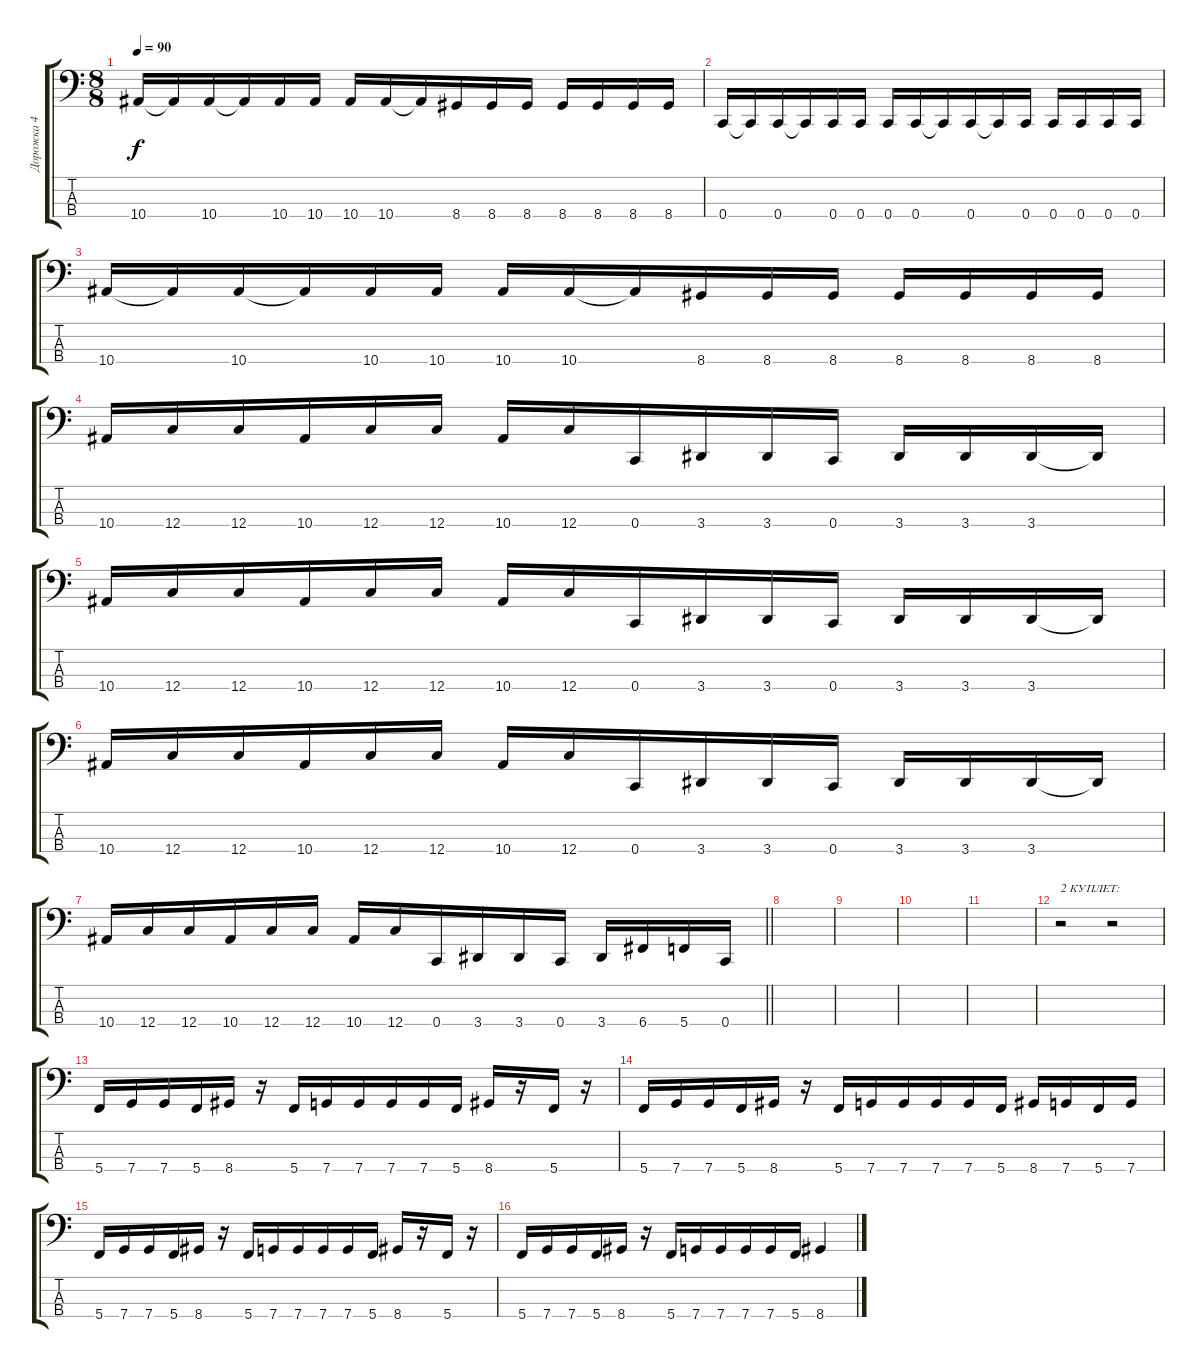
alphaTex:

\track ("Дорожка 4" "Дорожка 4") {instrument electricbassfinger}
\staff {score tabs}
\tuning (F2 C2 G1 C1) {hide}
\ts (8 8)
\tempo 90
\clef f4
\ks c
10.4.16{dy f} 10.4{t}.16 10.4.16 10.4{t}.16 10.4.16 10.4.16 10.4.16 10.4.16 10.4{t}.16 8.4.16 8.4.16 8.4.16 8.4.16 8.4.16 8.4.16 8.4.16 |
0.4.16 0.4{t}.16 0.4.16 0.4{t}.16 0.4.16 0.4.16 0.4.16 0.4.16 0.4{t}.16 0.4.16 0.4{t}.16 0.4.16 0.4.16 0.4.16 0.4.16 0.4.16 |
10.4.16 10.4{t}.16 10.4.16 10.4{t}.16 10.4.16 10.4.16 10.4.16 10.4.16 10.4{t}.16 8.4.16 8.4.16 8.4.16 8.4.16 8.4.16 8.4.16 8.4.16 |
10.4.16 12.4.16 12.4.16 10.4.16 12.4.16 12.4.16 10.4.16 12.4.16 0.4.16 3.4.16 3.4.16 0.4.16 3.4.16 3.4.16 3.4.16 3.4{t}.16 |
10.4.16 12.4.16 12.4.16 10.4.16 12.4.16 12.4.16 10.4.16 12.4.16 0.4.16 3.4.16 3.4.16 0.4.16 3.4.16 3.4.16 3.4.16 3.4{t}.16 |
10.4.16 12.4.16 12.4.16 10.4.16 12.4.16 12.4.16 10.4.16 12.4.16 0.4.16 3.4.16 3.4.16 0.4.16 3.4.16 3.4.16 3.4.16 3.4{t}.16 |
\barLineRight lightlight
10.4.16 12.4.16 12.4.16 10.4.16 12.4.16 12.4.16 10.4.16 12.4.16 0.4.16 3.4.16 3.4.16 0.4.16 3.4.16 6.4.16 5.4.16 0.4.16 |
\section ("" "")
|
|
|
|
r.2{txt "2 КУПЛЕТ:"} r.2 |
5.4.16 7.4.16 7.4.16 5.4.16 8.4.16 r.16 5.4.16 7.4.16 7.4.16 7.4.16 7.4.16 5.4.16 8.4.16 r.16 5.4.16 r.16 |
5.4.16 7.4.16 7.4.16 5.4.16 8.4.16 r.16 5.4.16 7.4.16 7.4.16 7.4.16 7.4.16 5.4.16 8.4.16 7.4.16 5.4.16 7.4.16 |
5.4.16 7.4.16 7.4.16 5.4.16 8.4.16 r.16 5.4.16 7.4.16 7.4.16 7.4.16 7.4.16 5.4.16 8.4.16 r.16 5.4.16 r.16 |
5.4.16 7.4.16 7.4.16 5.4.16 8.4.16 r.16 5.4.16 7.4.16 7.4.16 7.4.16 7.4.16 5.4.16 8.4.4
